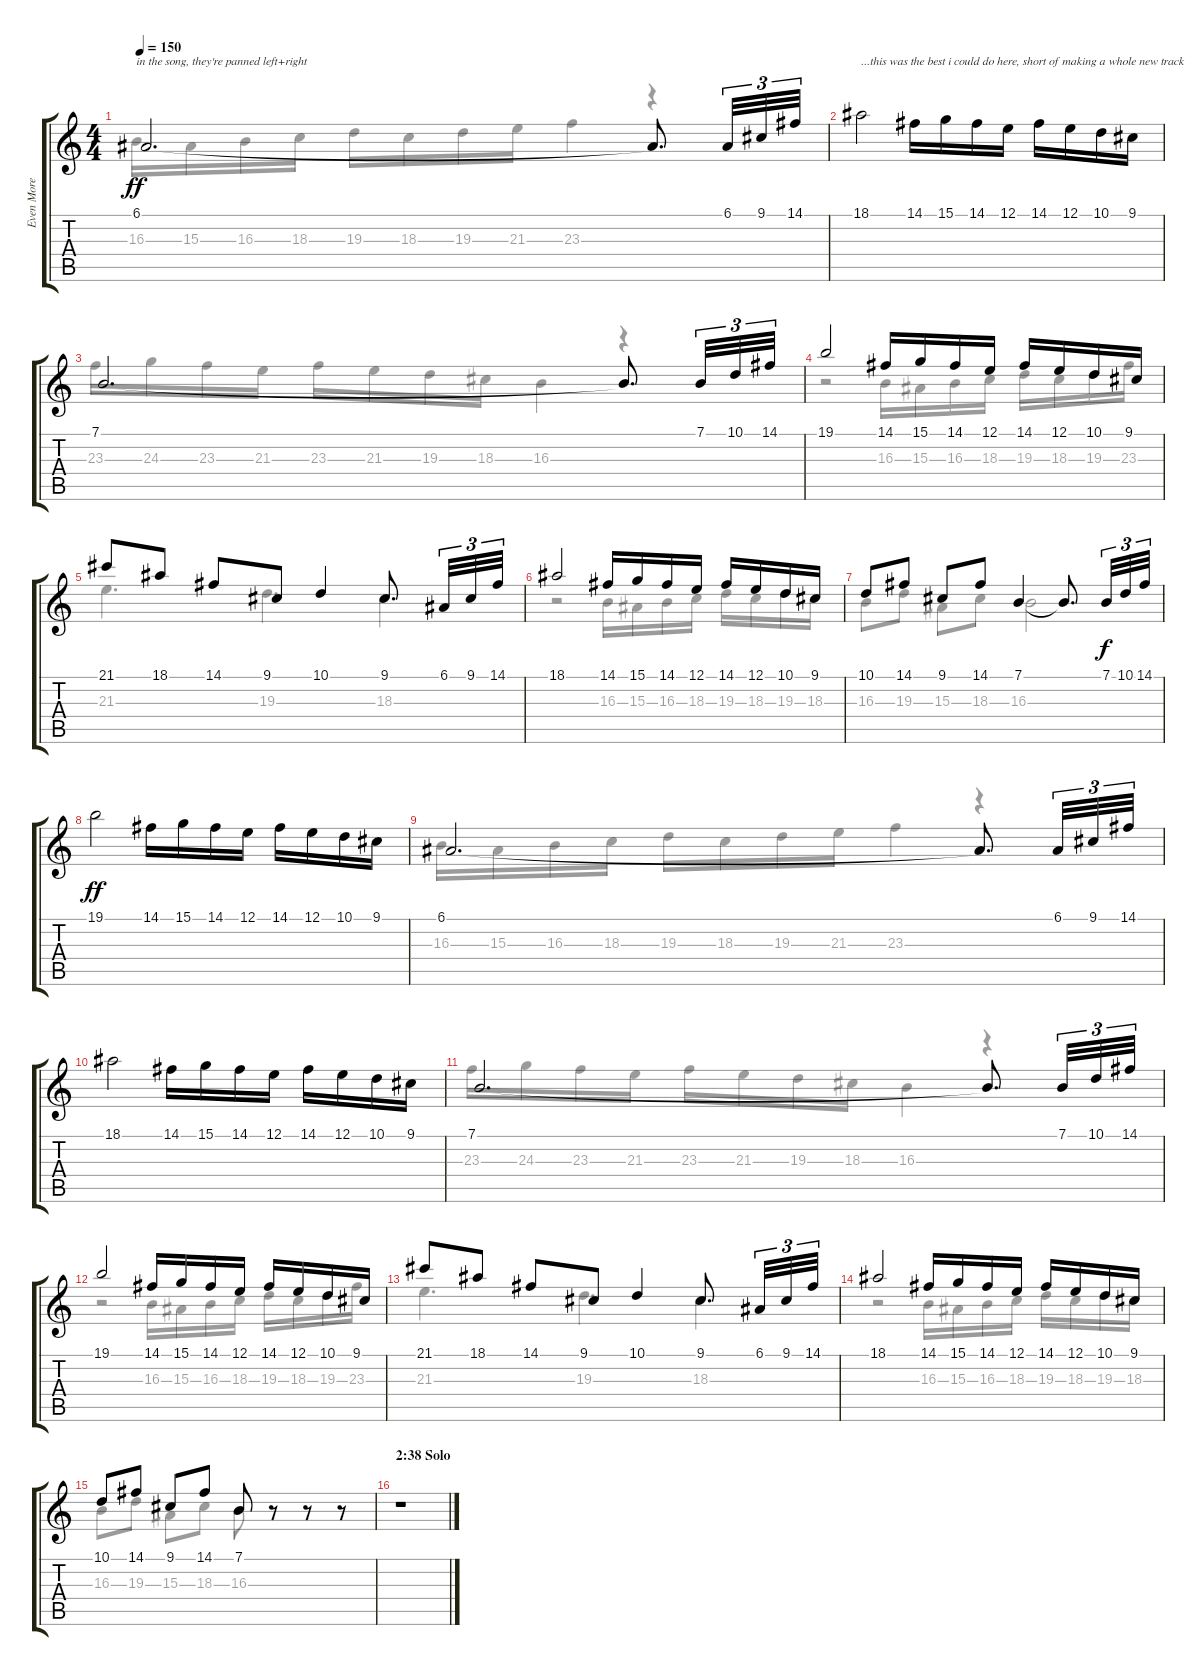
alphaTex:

\track ("Even More Keys" "Even More ") {instrument acousticgrandpiano}
\staff {score tabs}
\tuning (E4 B3 G3 D3 A2 E2) {hide}
\voice
\ts (4 4)
\tempo 150
\clef g2
\ks c
6.1.2{d txt "in the song, they're panned left+right" dy ff} 6.1{t}.8{d} 6.1.32{tu (3 2)} 9.1.32{tu (3 2)} 14.1.32{tu (3 2)} |
18.1.2{txt "...this was the best i could do here, short of making a whole new track"} 14.1.16 15.1.16 14.1.16 12.1.16 14.1.16 12.1.16 10.1.16 9.1.16 |
7.1.2{d} 7.1{t}.8{d} 7.1.32{tu (3 2)} 10.1.32{tu (3 2)} 14.1.32{tu (3 2)} |
19.1.2 14.1.16 15.1.16 14.1.16 12.1.16 14.1.16 12.1.16 10.1.16 9.1.16 |
21.1.8 18.1.8 14.1.8 9.1.8 10.1.4 9.1.8{d} 6.1.32{tu (3 2)} 9.1.32{tu (3 2)} 14.1.32{tu (3 2)} |
18.1.2 14.1.16 15.1.16 14.1.16 12.1.16 14.1.16 12.1.16 10.1.16 9.1.16 |
10.1.8 14.1.8 9.1.8 14.1.8 7.1.4 7.1{t}.8{d} 7.1.32{tu (3 2) dy f} 10.1.32{tu (3 2)} 14.1.32{tu (3 2)} |
19.1.2{dy ff} 14.1.16 15.1.16 14.1.16 12.1.16 14.1.16 12.1.16 10.1.16 9.1.16 |
6.1.2{d} 6.1{t}.8{d} 6.1.32{tu (3 2)} 9.1.32{tu (3 2)} 14.1.32{tu (3 2)} |
18.1.2 14.1.16 15.1.16 14.1.16 12.1.16 14.1.16 12.1.16 10.1.16 9.1.16 |
7.1.2{d} 7.1{t}.8{d} 7.1.32{tu (3 2)} 10.1.32{tu (3 2)} 14.1.32{tu (3 2)} |
19.1.2 14.1.16 15.1.16 14.1.16 12.1.16 14.1.16 12.1.16 10.1.16 9.1.16 |
21.1.8 18.1.8 14.1.8 9.1.8 10.1.4 9.1.8{d} 6.1.32{tu (3 2)} 9.1.32{tu (3 2)} 14.1.32{tu (3 2)} |
18.1.2 14.1.16 15.1.16 14.1.16 12.1.16 14.1.16 12.1.16 10.1.16 9.1.16 |
10.1.8 14.1.8 9.1.8 14.1.8 7.1.8 r.8 r.8 r.8 |
\section ("" "2:38 Solo")
r.1
\voice
\clef g2
\ottava regular
\simile none
\ks c
16.3.16{dy ff} 15.3.16 16.3.16 18.3.16 19.3.16 18.3.16 19.3.16 21.3.16 23.3.4 r.4 |
|
23.3.16 24.3.16 23.3.16 21.3.16 23.3.16 21.3.16 19.3.16 18.3.16 16.3.4 r.4 |
r.2 16.3.16 15.3.16 16.3.16 18.3.16 19.3.16 18.3.16 19.3.16 23.3.16 |
21.3.4{d} 19.3.4{d} 18.3.4 |
r.2 16.3.16 15.3.16 16.3.16 18.3.16 19.3.16 18.3.16 19.3.16 18.3.16 |
16.3.8 19.3.8 15.3.8 18.3.8 16.3.2 |
|
16.3.16 15.3.16 16.3.16 18.3.16 19.3.16 18.3.16 19.3.16 21.3.16 23.3.4 r.4 |
|
23.3.16 24.3.16 23.3.16 21.3.16 23.3.16 21.3.16 19.3.16 18.3.16 16.3.4 r.4 |
r.2 16.3.16 15.3.16 16.3.16 18.3.16 19.3.16 18.3.16 19.3.16 23.3.16 |
21.3.4{d} 19.3.4{d} 18.3.4 |
r.2 16.3.16 15.3.16 16.3.16 18.3.16 19.3.16 18.3.16 19.3.16 18.3.16 |
16.3.8 19.3.8 15.3.8 18.3.8 16.3.8 r.8 r.8 r.8 |
